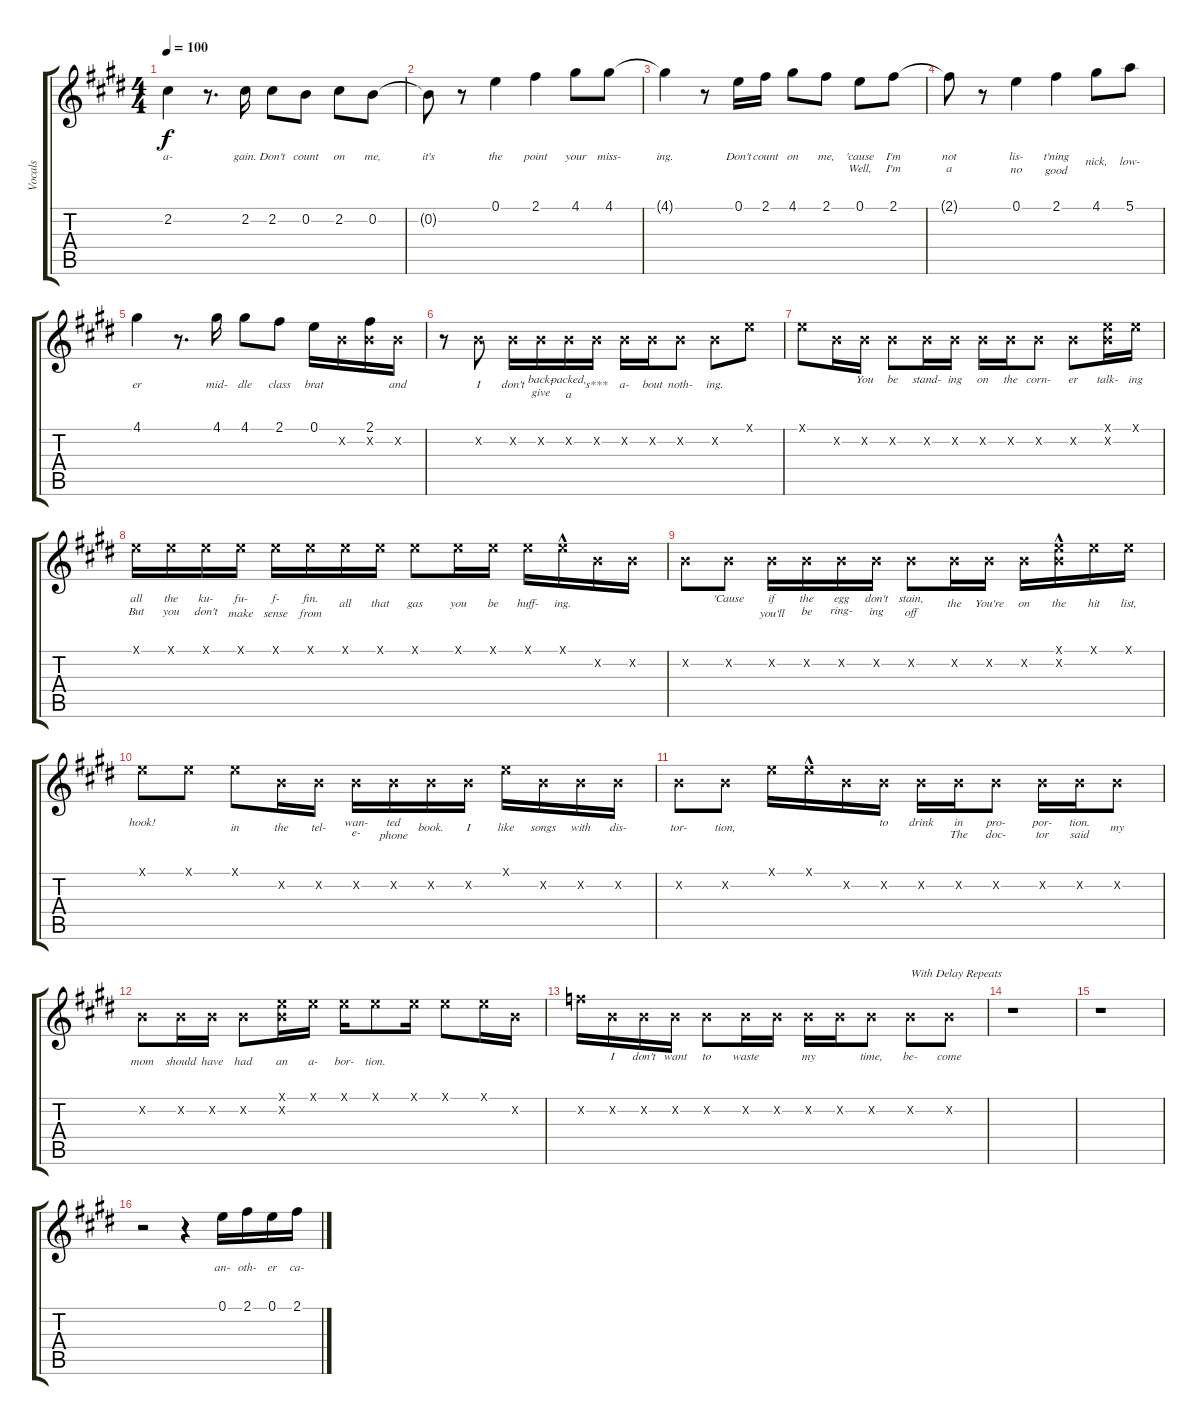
\track ("Vocals" "Vocals") {instrument overdrivenguitar}
\staff {score tabs}
\tuning (E4 B3 G3 D3 A2 E2) {hide}
\ts (4 4)
\tempo 100
\clef g2
\ks e
2.2{t}.4{lyrics (0 "a-") lyrics (1 "") lyrics (2 "") lyrics (3 "") lyrics (4 "") dy f} r.8{d} 2.2.16{lyrics (0 "gain.") lyrics (1 "") lyrics (2 "") lyrics (3 "") lyrics (4 "")} 2.2.8{lyrics (0 "Don't") lyrics (1 "") lyrics (2 "") lyrics (3 "") lyrics (4 "")} 0.2.8{lyrics (0 "count") lyrics (1 "") lyrics (2 "") lyrics (3 "") lyrics (4 "")} 2.2.8{lyrics (0 "on") lyrics (1 "") lyrics (2 "") lyrics (3 "") lyrics (4 "")} 0.2.8{lyrics (0 "me,") lyrics (1 "") lyrics (2 "") lyrics (3 "") lyrics (4 "")} |
0.2{t}.8{lyrics (0 "it's") lyrics (1 "") lyrics (2 "") lyrics (3 "") lyrics (4 "")} r.8 0.1.4{lyrics (0 "the") lyrics (1 "") lyrics (2 "") lyrics (3 "") lyrics (4 "")} 2.1.4{lyrics (0 "point") lyrics (1 "") lyrics (2 "") lyrics (3 "") lyrics (4 "")} 4.1.8{lyrics (0 "your") lyrics (1 "") lyrics (2 "") lyrics (3 "") lyrics (4 "")} 4.1.8{lyrics (0 "miss-") lyrics (1 "") lyrics (2 "") lyrics (3 "") lyrics (4 "")} |
4.1{t}.4{lyrics (0 "ing.") lyrics (1 "") lyrics (2 "") lyrics (3 "") lyrics (4 "")} r.8 0.1.16{lyrics (0 "Don't") lyrics (1 "") lyrics (2 "") lyrics (3 "") lyrics (4 "")} 2.1.16{lyrics (0 "count") lyrics (1 "") lyrics (2 "") lyrics (3 "") lyrics (4 "")} 4.1.8{lyrics (0 "on") lyrics (1 "") lyrics (2 "") lyrics (3 "") lyrics (4 "")} 2.1.8{lyrics (0 "me,") lyrics (1 "") lyrics (2 "") lyrics (3 "") lyrics (4 "")} 0.1.8{lyrics (0 "'cause") lyrics (1 "Well,") lyrics (2 "") lyrics (3 "") lyrics (4 "")} 2.1.8{lyrics (0 "I'm") lyrics (1 "I'm") lyrics (2 "") lyrics (3 "") lyrics (4 "")} |
2.1{t}.8{lyrics (0 "not") lyrics (1 "a") lyrics (2 "") lyrics (3 "") lyrics (4 "")} r.8 0.1.4{lyrics (0 "lis-") lyrics (1 "no") lyrics (2 "") lyrics (3 "") lyrics (4 "")} 2.1.4{lyrics (0 "t'ning") lyrics (1 "good") lyrics (2 "") lyrics (3 "") lyrics (4 "")} 4.1.8{lyrics (0 "") lyrics (1 "nick,") lyrics (2 "") lyrics (3 "") lyrics (4 "")} 5.1.8{lyrics (0 "") lyrics (1 "low-") lyrics (2 "") lyrics (3 "") lyrics (4 "")} |
4.1.4{lyrics (0 "") lyrics (1 "er") lyrics (2 "") lyrics (3 "") lyrics (4 "")} r.8{d} 4.1.16{lyrics (0 "") lyrics (1 "mid-") lyrics (2 "") lyrics (3 "") lyrics (4 "")} 4.1.8{lyrics (0 "") lyrics (1 "dle") lyrics (2 "") lyrics (3 "") lyrics (4 "")} 2.1.8{lyrics (0 "") lyrics (1 "class") lyrics (2 "") lyrics (3 "") lyrics (4 "")} 0.1.16{lyrics (0 "") lyrics (1 "brat") lyrics (2 "") lyrics (3 "") lyrics (4 "")} 0.2{x}.16{lyrics (0 "") lyrics (1 "") lyrics (2 "") lyrics (3 "") lyrics (4 "")} (2.1 0.2{x}).16{lyrics (0 "") lyrics (1 "") lyrics (2 "") lyrics (3 "") lyrics (4 "")} 0.2{x}.16{lyrics (0 "") lyrics (1 "and") lyrics (2 "") lyrics (3 "") lyrics (4 "")} |
r.8 0.2{x}.8{lyrics (0 "") lyrics (1 "I") lyrics (2 "") lyrics (3 "") lyrics (4 "")} 0.2{x}.16{lyrics (0 "") lyrics (1 "don't") lyrics (2 "") lyrics (3 "") lyrics (4 "")} 0.2{x}.16{lyrics (0 "back-") lyrics (1 "give") lyrics (2 "") lyrics (3 "") lyrics (4 "")} 0.2{x}.16{lyrics (0 "packed,") lyrics (1 "a") lyrics (2 "") lyrics (3 "") lyrics (4 "")} 0.2{x}.16{lyrics (0 "") lyrics (1 "s***") lyrics (2 "") lyrics (3 "") lyrics (4 "")} 0.2{x}.16{lyrics (0 "") lyrics (1 "a-") lyrics (2 "") lyrics (3 "") lyrics (4 "")} 0.2{x}.16{lyrics (0 "") lyrics (1 "bout") lyrics (2 "") lyrics (3 "") lyrics (4 "")} 0.2{x}.8{lyrics (0 "") lyrics (1 "noth-") lyrics (2 "") lyrics (3 "") lyrics (4 "")} 0.2{x}.8{lyrics (0 "") lyrics (1 "ing.") lyrics (2 "") lyrics (3 "") lyrics (4 "")} 0.1{x}.8{lyrics (0 "") lyrics (1 "") lyrics (2 "") lyrics (3 "") lyrics (4 "")} |
0.1{x}.8{lyrics (0 "") lyrics (1 "") lyrics (2 "") lyrics (3 "") lyrics (4 "")} 0.2{x}.16{lyrics (0 "") lyrics (1 "") lyrics (2 "") lyrics (3 "") lyrics (4 "")} 0.2{x}.16{lyrics (0 "You") lyrics (1 "") lyrics (2 "") lyrics (3 "") lyrics (4 "")} 0.2{x}.8{lyrics (0 "be") lyrics (1 "") lyrics (2 "") lyrics (3 "") lyrics (4 "")} 0.2{x}.16{lyrics (0 "stand-") lyrics (1 "") lyrics (2 "") lyrics (3 "") lyrics (4 "")} 0.2{x}.16{lyrics (0 "ing") lyrics (1 "") lyrics (2 "") lyrics (3 "") lyrics (4 "")} 0.2{x}.16{lyrics (0 "on") lyrics (1 "") lyrics (2 "") lyrics (3 "") lyrics (4 "")} 0.2{x}.16{lyrics (0 "the") lyrics (1 "") lyrics (2 "") lyrics (3 "") lyrics (4 "")} 0.2{x}.8{lyrics (0 "corn-") lyrics (1 "") lyrics (2 "") lyrics (3 "") lyrics (4 "")} 0.2{x}.8{lyrics (0 "er") lyrics (1 "") lyrics (2 "") lyrics (3 "") lyrics (4 "")} (0.1{x} 0.2{x}).16{lyrics (0 "talk-") lyrics (1 "") lyrics (2 "") lyrics (3 "") lyrics (4 "")} 0.1{x}.16{lyrics (0 "ing") lyrics (1 "") lyrics (2 "") lyrics (3 "") lyrics (4 "")} |
0.1{x}.16{lyrics (0 "all") lyrics (1 "But") lyrics (2 "") lyrics (3 "") lyrics (4 "")} 0.1{x}.16{lyrics (0 "the") lyrics (1 "you") lyrics (2 "") lyrics (3 "") lyrics (4 "")} 0.1{x}.16{lyrics (0 "ku-") lyrics (1 "don't") lyrics (2 "") lyrics (3 "") lyrics (4 "")} 0.1{x}.16{lyrics (0 "fu-") lyrics (1 "make") lyrics (2 "") lyrics (3 "") lyrics (4 "")} 0.1{x}.16{lyrics (0 "f-") lyrics (1 "sense") lyrics (2 "") lyrics (3 "") lyrics (4 "")} 0.1{x}.16{lyrics (0 "fin.") lyrics (1 "from") lyrics (2 "") lyrics (3 "") lyrics (4 "")} 0.1{x}.16{lyrics (0 "") lyrics (1 "all") lyrics (2 "") lyrics (3 "") lyrics (4 "")} 0.1{x}.16{lyrics (0 "") lyrics (1 "that") lyrics (2 "") lyrics (3 "") lyrics (4 "")} 0.1{x}.8{lyrics (0 "") lyrics (1 "gas") lyrics (2 "") lyrics (3 "") lyrics (4 "")} 0.1{x}.16{lyrics (0 "") lyrics (1 "you") lyrics (2 "") lyrics (3 "") lyrics (4 "")} 0.1{x}.16{lyrics (0 "") lyrics (1 "be") lyrics (2 "") lyrics (3 "") lyrics (4 "")} 0.1{x}.16{lyrics (0 "") lyrics (1 "huff-") lyrics (2 "") lyrics (3 "") lyrics (4 "")} 0.1{hac x}.16{lyrics (0 "") lyrics (1 "ing.") lyrics (2 "") lyrics (3 "") lyrics (4 "")} 0.2{x}.16{lyrics (0 "") lyrics (1 "") lyrics (2 "") lyrics (3 "") lyrics (4 "")} 0.2{x}.16{lyrics (0 "") lyrics (1 "") lyrics (2 "") lyrics (3 "") lyrics (4 "")} |
0.2{x}.8{lyrics (0 "") lyrics (1 "") lyrics (2 "") lyrics (3 "") lyrics (4 "")} 0.2{x}.8{lyrics (0 "'Cause") lyrics (1 "") lyrics (2 "") lyrics (3 "") lyrics (4 "")} 0.2{x}.16{lyrics (0 "if") lyrics (1 "you'll") lyrics (2 "") lyrics (3 "") lyrics (4 "")} 0.2{x}.16{lyrics (0 "the") lyrics (1 "be") lyrics (2 "") lyrics (3 "") lyrics (4 "")} 0.2{x}.16{lyrics (0 "egg") lyrics (1 "ring-") lyrics (2 "") lyrics (3 "") lyrics (4 "")} 0.2{x}.16{lyrics (0 "don't") lyrics (1 "ing") lyrics (2 "") lyrics (3 "") lyrics (4 "")} 0.2{x}.8{lyrics (0 "stain,") lyrics (1 "off") lyrics (2 "") lyrics (3 "") lyrics (4 "")} 0.2{x}.16{lyrics (0 "") lyrics (1 "the") lyrics (2 "") lyrics (3 "") lyrics (4 "")} 0.2{x}.16{lyrics (0 "") lyrics (1 "You're") lyrics (2 "") lyrics (3 "") lyrics (4 "")} 0.2{x}.16{lyrics (0 "") lyrics (1 "on") lyrics (2 "") lyrics (3 "") lyrics (4 "")} (0.1{x} 0.2{hac x}).16{lyrics (0 "") lyrics (1 "the") lyrics (2 "") lyrics (3 "") lyrics (4 "")} 0.1{x}.16{lyrics (0 "") lyrics (1 "hit") lyrics (2 "") lyrics (3 "") lyrics (4 "")} 0.1{x}.16{lyrics (0 "") lyrics (1 "list,") lyrics (2 "") lyrics (3 "") lyrics (4 "")} |
0.1{x}.8{lyrics (0 "hook!") lyrics (1 "") lyrics (2 "") lyrics (3 "") lyrics (4 "")} 0.1{x}.8{lyrics (0 "") lyrics (1 "") lyrics (2 "") lyrics (3 "") lyrics (4 "")} 0.1{x}.8{lyrics (0 "") lyrics (1 "in") lyrics (2 "") lyrics (3 "") lyrics (4 "")} 0.2{x}.16{lyrics (0 "") lyrics (1 "the") lyrics (2 "") lyrics (3 "") lyrics (4 "")} 0.2{x}.16{lyrics (0 "") lyrics (1 "tel-") lyrics (2 "") lyrics (3 "") lyrics (4 "")} 0.2{x}.16{lyrics (0 "wan-") lyrics (1 "e-") lyrics (2 "") lyrics (3 "") lyrics (4 "")} 0.2{x}.16{lyrics (0 "ted") lyrics (1 "phone") lyrics (2 "") lyrics (3 "") lyrics (4 "")} 0.2{x}.16{lyrics (0 "") lyrics (1 "book.") lyrics (2 "") lyrics (3 "") lyrics (4 "")} 0.2{x}.16{lyrics (0 "") lyrics (1 "I") lyrics (2 "") lyrics (3 "") lyrics (4 "")} 0.1{x}.16{lyrics (0 "") lyrics (1 "like") lyrics (2 "") lyrics (3 "") lyrics (4 "")} 0.2{x}.16{lyrics (0 "") lyrics (1 "songs") lyrics (2 "") lyrics (3 "") lyrics (4 "")} 0.2{x}.16{lyrics (0 "") lyrics (1 "with") lyrics (2 "") lyrics (3 "") lyrics (4 "")} 0.2{x}.16{lyrics (0 "") lyrics (1 "dis-") lyrics (2 "") lyrics (3 "") lyrics (4 "")} |
0.2{x}.8{lyrics (0 "") lyrics (1 "tor-") lyrics (2 "") lyrics (3 "") lyrics (4 "")} 0.2{x}.8{lyrics (0 "") lyrics (1 "tion,") lyrics (2 "") lyrics (3 "") lyrics (4 "")} 0.1{x}.16{lyrics (0 "") lyrics (1 "") lyrics (2 "") lyrics (3 "") lyrics (4 "")} 0.1{hac x}.16{lyrics (0 "") lyrics (1 "") lyrics (2 "") lyrics (3 "") lyrics (4 "")} 0.2{x}.16{lyrics (0 "") lyrics (1 "") lyrics (2 "") lyrics (3 "") lyrics (4 "")} 0.2{x}.16{lyrics (0 "to") lyrics (1 "") lyrics (2 "") lyrics (3 "") lyrics (4 "")} 0.2{x}.16{lyrics (0 "drink") lyrics (1 "") lyrics (2 "") lyrics (3 "") lyrics (4 "")} 0.2{x}.16{lyrics (0 "in") lyrics (1 "The") lyrics (2 "") lyrics (3 "") lyrics (4 "")} 0.2{x}.8{lyrics (0 "pro-") lyrics (1 "doc-") lyrics (2 "") lyrics (3 "") lyrics (4 "")} 0.2{x}.16{lyrics (0 "por-") lyrics (1 "tor") lyrics (2 "") lyrics (3 "") lyrics (4 "")} 0.2{x}.16{lyrics (0 "tion.") lyrics (1 "said") lyrics (2 "") lyrics (3 "") lyrics (4 "")} 0.2{x}.8{lyrics (0 "") lyrics (1 "my") lyrics (2 "") lyrics (3 "") lyrics (4 "")} |
0.2{x}.8{lyrics (0 "") lyrics (1 "mom") lyrics (2 "") lyrics (3 "") lyrics (4 "")} 0.2{x}.16{lyrics (0 "") lyrics (1 "should") lyrics (2 "") lyrics (3 "") lyrics (4 "")} 0.2{x}.16{lyrics (0 "") lyrics (1 "have") lyrics (2 "") lyrics (3 "") lyrics (4 "")} 0.2{x}.8{lyrics (0 "") lyrics (1 "had") lyrics (2 "") lyrics (3 "") lyrics (4 "")} (0.1{x} 0.2{x}).16{lyrics (0 "") lyrics (1 "an") lyrics (2 "") lyrics (3 "") lyrics (4 "")} 0.1{x}.16{lyrics (0 "") lyrics (1 "a-") lyrics (2 "") lyrics (3 "") lyrics (4 "")} 0.1{x}.16{lyrics (0 "") lyrics (1 "bor-") lyrics (2 "") lyrics (3 "") lyrics (4 "")} 0.1{x}.8{lyrics (0 "") lyrics (1 "tion.") lyrics (2 "") lyrics (3 "") lyrics (4 "")} 0.1{x}.16{lyrics (0 "") lyrics (1 "") lyrics (2 "") lyrics (3 "") lyrics (4 "")} 0.1{x}.8{lyrics (0 "") lyrics (1 "") lyrics (2 "") lyrics (3 "") lyrics (4 "")} 0.1{x}.16{lyrics (0 "") lyrics (1 "") lyrics (2 "") lyrics (3 "") lyrics (4 "")} 0.2{x}.16{lyrics (0 "") lyrics (1 "") lyrics (2 "") lyrics (3 "") lyrics (4 "")} |
6.2{x}.16{lyrics (0 "") lyrics (1 "") lyrics (2 "") lyrics (3 "") lyrics (4 "")} 0.2{x}.16{lyrics (0 "I") lyrics (1 "") lyrics (2 "") lyrics (3 "") lyrics (4 "")} 0.2{x}.16{lyrics (0 "don't") lyrics (1 "") lyrics (2 "") lyrics (3 "") lyrics (4 "")} 0.2{x}.16{lyrics (0 "want") lyrics (1 "") lyrics (2 "") lyrics (3 "") lyrics (4 "")} 0.2{x}.8{lyrics (0 "to") lyrics (1 "") lyrics (2 "") lyrics (3 "") lyrics (4 "")} 0.2{x}.16{lyrics (0 "waste") lyrics (1 "") lyrics (2 "") lyrics (3 "") lyrics (4 "")} 0.2{x}.16{lyrics (0 "") lyrics (1 "") lyrics (2 "") lyrics (3 "") lyrics (4 "")} 0.2{x}.16{lyrics (0 "my") lyrics (1 "") lyrics (2 "") lyrics (3 "") lyrics (4 "")} 0.2{x}.16{lyrics (0 "") lyrics (1 "") lyrics (2 "") lyrics (3 "") lyrics (4 "")} 0.2{x}.8{lyrics (0 "time,") lyrics (1 "") lyrics (2 "") lyrics (3 "") lyrics (4 "")} 0.2{x}.8{txt "With Delay Repeats" lyrics (0 "be-") lyrics (1 "") lyrics (2 "") lyrics (3 "") lyrics (4 "")} 0.2{x}.8{lyrics (0 "come") lyrics (1 "") lyrics (2 "") lyrics (3 "") lyrics (4 "")} |
r.1 |
r.1 |
r.2 r.4 0.1.16{lyrics (0 "an-") lyrics (1 "") lyrics (2 "") lyrics (3 "") lyrics (4 "")} 2.1.16{lyrics (0 "oth-") lyrics (1 "") lyrics (2 "") lyrics (3 "") lyrics (4 "")} 0.1.16{lyrics (0 "er") lyrics (1 "") lyrics (2 "") lyrics (3 "") lyrics (4 "")} 2.1.16{lyrics (0 "ca-") lyrics (1 "") lyrics (2 "") lyrics (3 "") lyrics (4 "")}
